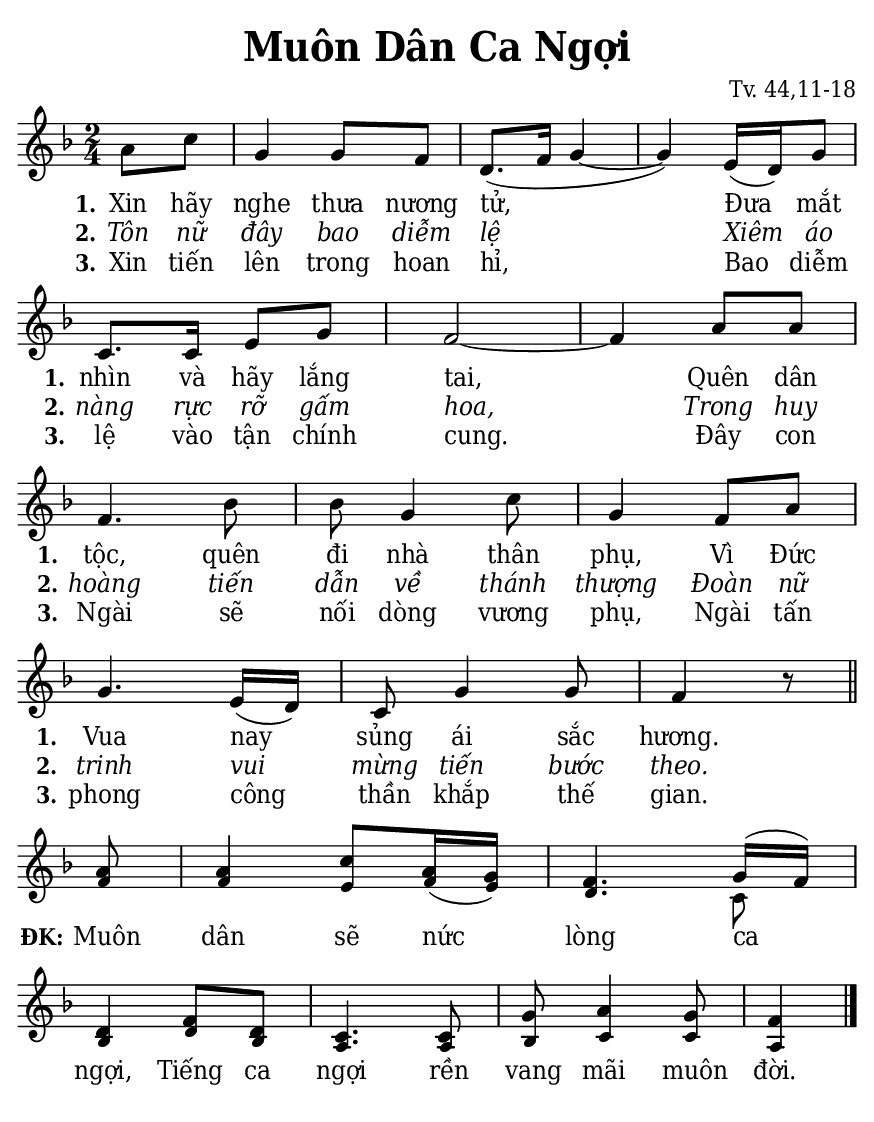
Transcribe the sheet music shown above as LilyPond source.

% Cài đặt chung\
\version "2.22.1"
\include "english.ly"

\header {
  title = \markup { \fontsize #1 "Muôn Dân Ca Ngợi" }
  composer = "Tv. 44,11-18"
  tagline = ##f
}

% mã nguồn cho những chức năng chưa hỗ trợ trong phiên bản lilypond hiện tại
% cung cấp bởi cộng đồng lilypond khi gửi email đến lilypond-user@gnu.org
% Đổi kích thước nốt cho bè phụ
notBePhu =
#(define-music-function (font-size music) (number? ly:music?)
   (for-some-music
     (lambda (m)
       (if (music-is-of-type? m 'rhythmic-event)
           (begin
             (set! (ly:music-property m 'tweaks)
                   (cons `(font-size . ,font-size)
                         (ly:music-property m 'tweaks)))
             #t)
           #f))
     music)
   music)

% in số phiên khúc trên mỗi dòng
#(define (add-grob-definition grob-name grob-entry)
     (set! all-grob-descriptions
           (cons ((@@ (lily) completize-grob-entry)
                  (cons grob-name grob-entry))
                 all-grob-descriptions)))

#(add-grob-definition
    'StanzaNumberSpanner
    `((direction . ,LEFT)
      (font-series . bold)
      (padding . 1.0)
      (side-axis . ,X)
      (stencil . ,ly:text-interface::print)
      (X-offset . ,ly:side-position-interface::x-aligned-side)
      (Y-extent . ,grob::always-Y-extent-from-stencil)
      (meta . ((class . Spanner)
               (interfaces . (font-interface
                              side-position-interface
                              stanza-number-interface
                              text-interface))))))

\layout {
    \context {
      \Global
      \grobdescriptions #all-grob-descriptions
    }
    \context {
      \Score
      \remove Stanza_number_align_engraver
      \consists
        #(lambda (context)
           (let ((texts '())
                 (syllables '()))
             (make-engraver
              (acknowledgers
               ((stanza-number-interface engraver grob source-engraver)
                  (set! texts (cons grob texts)))
               ((lyric-syllable-interface engraver grob source-engraver)
                  (set! syllables (cons grob syllables))))
              ((stop-translation-timestep engraver)
                 (for-each
                  (lambda (text)
                    (for-each
                     (lambda (syllable)
                       (ly:pointer-group-interface::add-grob
                        text
                        'side-support-elements
                        syllable))
                     syllables))
                  texts)
                 (set! syllables '())))))
    }
    \context {
      \Lyrics
      \remove Stanza_number_engraver
      \consists
        #(lambda (context)
           (let ((text #f)
                 (last-stanza #f))
             (make-engraver
              ((process-music engraver)
                 (let ((stanza (ly:context-property context 'stanza #f)))
                   (if (and stanza (not (equal? stanza last-stanza)))
                       (let ((column (ly:context-property context
'currentCommandColumn)))
                         (set! last-stanza stanza)
                         (if text
                             (ly:spanner-set-bound! text RIGHT column))
                         (set! text (ly:engraver-make-grob engraver
'StanzaNumberSpanner '()))
                         (ly:grob-set-property! text 'text stanza)
                         (ly:spanner-set-bound! text LEFT column)))))
              ((finalize engraver)
                 (if text
                     (let ((column (ly:context-property context
'currentCommandColumn)))
                       (ly:spanner-set-bound! text RIGHT column)))))))
      \override StanzaNumberSpanner.horizon-padding = 10000
    }
}

stanzaReminderOff =
  \temporary \override StanzaNumberSpanner.after-line-breaking =
     #(lambda (grob)
        ;; Can be replaced with (not (first-broken-spanner? grob)) in 2.23.
        (if (let ((siblings (ly:spanner-broken-into (ly:grob-original grob))))
              (and (pair? siblings)
                   (not (eq? grob (car siblings)))))
            (ly:grob-suicide! grob)))

stanzaReminderOn = \undo \stanzaReminderOff
% kết thúc mã nguồn

% Nhạc phiên khúc
nhacPhienKhucSop = \relative c'' {
  \partial 4 a8 c |
  g4 g8 f |
  d8. (f16 g4 ~ |
  g) e16 (d) g8 |
  c,8. c16 e8 g |
  f2 ~ |
  f4 a8 a |
  f4. bf8 |
  bf g4 c8 |
  g4 f8 a |
  g4. e16 (d) |
  c8 g'4 g8 |
  f4 r8 \bar "||" \break
  
  a8 |
  a4 c8 a16 (g) |
  f4. g16 (f) |
  d4 f8 d |
  c4. c8 |
  g' a4 g8 |
  f4 \bar "|."
}

nhacPhienKhucAlto = \relative c' {
  r4 |
  R2*11
  r4.
  
  f8 |
  f4 e8 f16 (e) |
  d4. c8 |
  bf4 d8 bf |
  a4. a8 |
  bf c4 c8 |
  a4
}

% Lời phiên khúc
loiPhienKhucSop = \lyrics {
  <<
    {
      \set stanza = "1."
      Xin hãy nghe thưa nương tử,
      Đưa mắt nhìn và hãy lắng tai,
      Quên dân tộc, quên đi nhà thân phụ,
      Vì Đức Vua nay sủng ái sắc hương.
    }
    \new Lyrics {
	    \set associatedVoice = "beSop"
	    \set stanza = "2."
      \override Lyrics.LyricText.font-shape = #'italic
	    Tôn nữ đây bao diễm lệ
	    Xiêm áo nàng rực rỡ gấm hoa,
	    Trong huy hoàng tiến dẫn về thánh thượng
	    Đoàn nữ trinh vui mừng tiến bước theo.
    }
    \new Lyrics {
	    \set associatedVoice = "beSop"
	    \set stanza = "3."
	    Xin tiến lên trong hoan hỉ,
	    Bao diễm lệ vào tận chính cung.
	    Đây con Ngài sẽ nối dòng vương phụ,
	    Ngài tấn phong công thần khắp thế gian.
    }
  >>
  \stanzaReminderOff
  \set stanza = "ĐK:"
  Muôn dân sẽ nức lòng ca ngợi,
  Tiếng ca ngợi rền vang mãi muôn đời.
}

% Dàn trang
\paper {
  #(set-paper-size "a5")
  top-margin = 3\mm
  bottom-margin = 3\mm
  left-margin = 3\mm
  right-margin = 3\mm
  indent = #0
  #(define fonts
	 (make-pango-font-tree "Deja Vu Serif Condensed"
	 		       "Deja Vu Serif Condensed"
			       "Deja Vu Serif Condensed"
			       (/ 20 20)))
  print-page-number = ##f
  system-system-spacing = #'((basic-distance . 0.1) (padding . 2))
}

TongNhip = {
  \key f \major \time 2/4
  \set Timing.beamExceptions = #'()
  \set Timing.baseMoment = #(ly:make-moment 1/4)
}

\score {
  \new ChoirStaff <<
    \new Staff \with {
        \consists "Merge_rests_engraver"
        printPartCombineTexts = ##f
      }
      <<
      \new Voice \TongNhip \partCombine 
        \nhacPhienKhucSop
        \notBePhu -1 { \nhacPhienKhucAlto }
      \new NullVoice = beSop \nhacPhienKhucSop
      \new Lyrics \lyricsto beSop \loiPhienKhucSop
      >>
  >>
  \layout {
    \override Lyrics.LyricSpace.minimum-distance = #2
    \override Score.BarNumber.break-visibility = ##(#f #f #f)
    \override Score.SpacingSpanner.uniform-stretching = ##t
  } 
}
